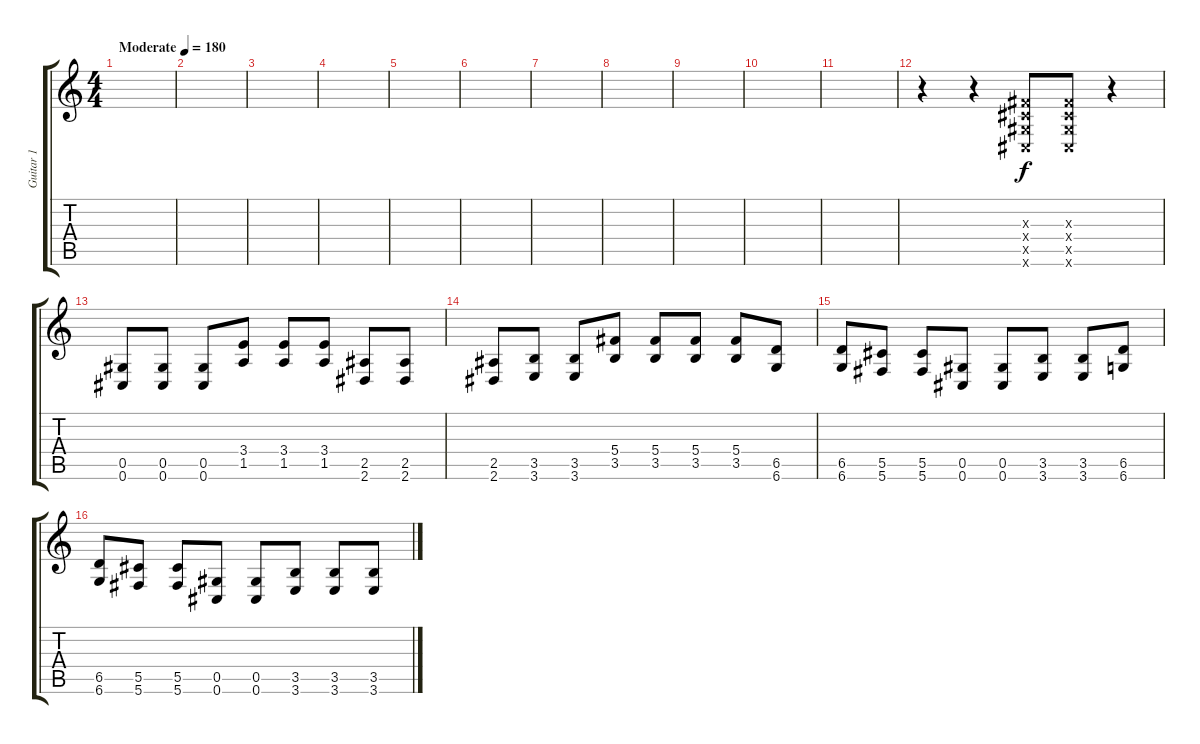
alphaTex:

\track ("Guitar 1" "Guitar 1") {instrument distortionguitar}
\staff {score tabs}
\tuning (Eb4 Bb3 Gb3 Db3 Ab2 Db2) {hide}
\ts (4 4)
\tempo (180 "Moderate")
\clef g2
\ks c
|
|
|
|
|
|
|
|
|
|
|
r.4 r.4 (0.3{x} 0.4{x} 0.5{x} 0.6{x}).8 (0.3{x} 0.4{x} 0.5{x} 0.6{x}).8 r.4 |
(0.5 0.6).8 (0.5 0.6).8 (0.5 0.6).8 (3.4 1.5).8 (3.4 1.5).8 (3.4 1.5).8 (2.5 2.6).8 (2.5 2.6).8 |
(2.5 2.6).8 (3.5 3.6).8 (3.5 3.6).8 (5.4 3.5).8 (5.4 3.5).8 (5.4 3.5).8 (5.4 3.5).8 (6.5 6.6).8 |
(6.5 6.6).8 (5.5 5.6).8 (5.5 5.6).8 (0.5 0.6).8 (0.5 0.6).8 (3.5 3.6).8 (3.5 3.6).8 (6.5 6.6).8 |
(6.5 6.6).8 (5.5 5.6).8 (5.5 5.6).8 (0.5 0.6).8 (0.5 0.6).8 (3.5 3.6).8 (3.5 3.6).8 (3.5 3.6).8
